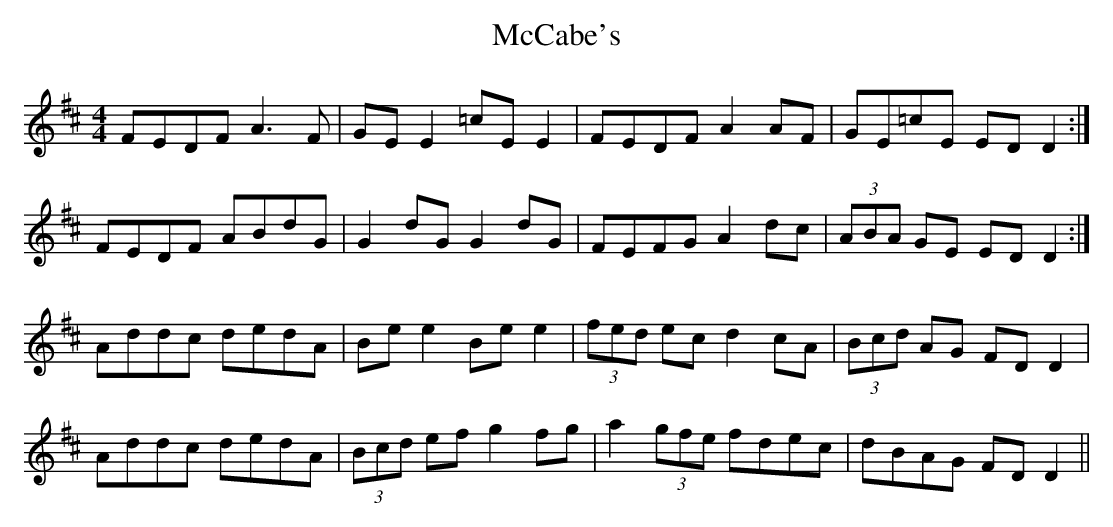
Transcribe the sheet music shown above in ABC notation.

X:1
T: McCabe's
L: 1/8
M: 4/4
K: D
FEDF A3 F | GE E2 =cE E2 | FEDF A2 AF | GE=cE ED D2 :|
FEDF ABdG | G2 dG G2 dG | FEFG A2 dc | (3ABA GE ED D2 :|
Addc dedA | Be e2 Be e2 | (3fed ec d2 cA | (3Bcd AG FD D2 |
Addc dedA | (3Bcd ef g2 fg | a2 (3gfe fdec | dBAG FD D2 ||
